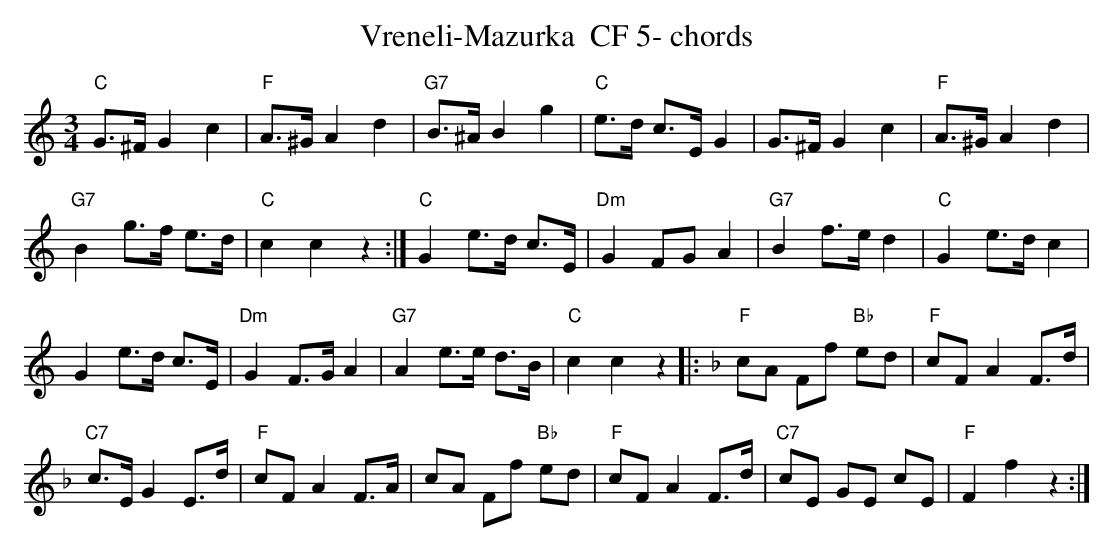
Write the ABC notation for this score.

X:1
T:Vreneli-Mazurka  CF 5- chords
M:3/4
L:1/8
K:Cmaj%%MIDI gchordon
"C"G>^FG2c2 | "F"A>^GA2d2 | "G7"B>^AB2g2 | "C"e>d c>EG2 | G>^FG2c2 | "F"A>^GA2d2 |
"G7"B2g>f e>d | "C"c2c2z2 :| "C"G2e>d c>E | "Dm"G2FGA2 | "G7"B2f>ed2 | "C"G2e>dc2 |
G2e>d c>E | "Dm"G2F>GA2 | "G7"A2e>e d>B | "C"c2c2z2 |: [K:Fmaj] "F"cA Ff "Bb"ed | "F"cFA2F>d |
"C7"c>EG2E>d | "F"cFA2F>A | cA Ff "Bb"ed | "F"cFA2F>d | "C7"cE GE cE | "F"F2f2z2 :|
